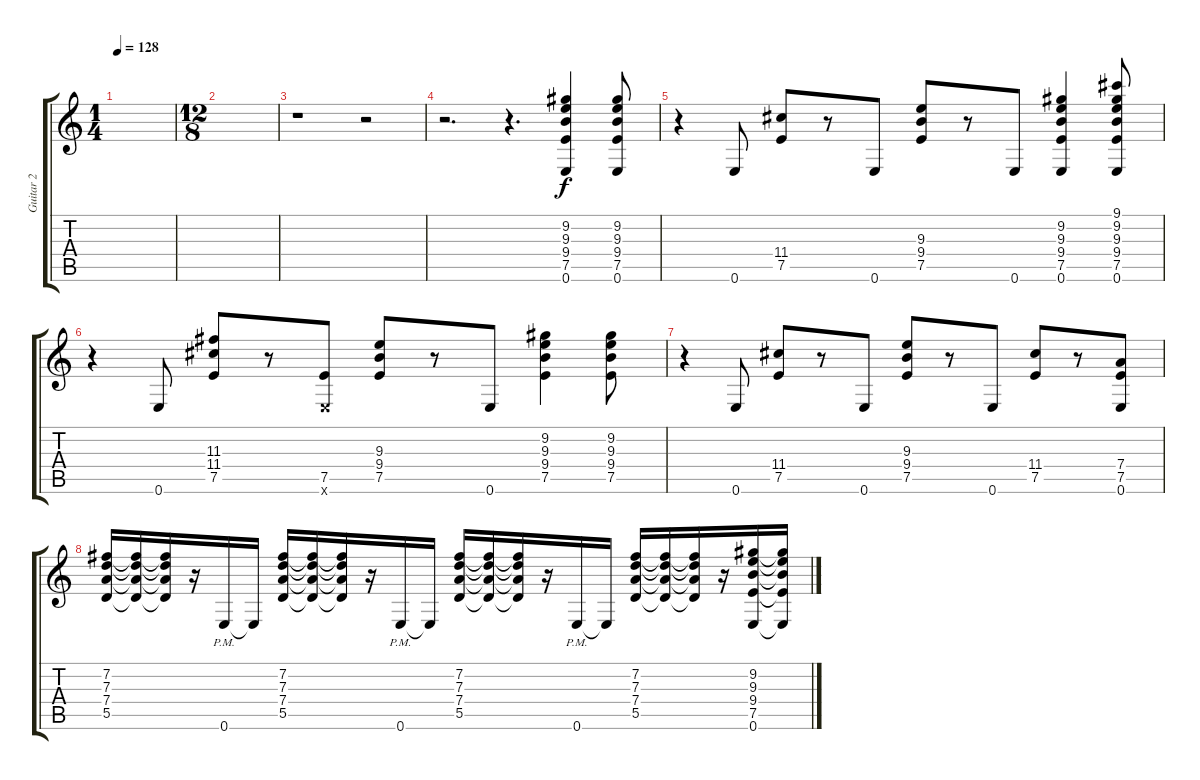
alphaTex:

\track ("Guitar 2" "Guitar 2") {instrument overdrivenguitar}
\staff {score tabs}
\tuning (E4 B3 G3 D3 A2 E2) {hide}
\ts (1 4)
\tempo 128
\clef g2
\ks c
|
\ts (12 8)
|
r.1 r.2 |
r.2{d} r.4{d} (9.2 9.3 9.4 7.5 0.6).4 (9.2 9.3 9.4 7.5 0.6).8 |
r.4 0.6.8 (11.4 7.5).8 r.8 0.6.8 (9.3 9.4 7.5).8 r.8 0.6.8 (9.2 9.3 9.4 7.5 0.6).4 (9.1 9.2 9.3 9.4 7.5 0.6).8 |
r.4 0.6.8 (11.3 11.4 7.5).8 r.8 (7.5 0.6{x}).8 (9.3 9.4 7.5).8 r.8 0.6.8 (9.2 9.3 9.4 7.5).4 (9.2 9.3 9.4 7.5).8 |
r.4 0.6.8 (11.4 7.5).8 r.8 0.6.8 (9.3 9.4 7.5).8 r.8 0.6.8 (11.4 7.5).8 r.8 (7.4 7.5 0.6).8 |
(7.2 7.3 7.4 5.5).16 (7.2{t} 7.3{t} 7.4{t} 5.5{t}).16 (7.2{t} 7.3{t} 7.4{t} 5.5{t}).16 r.16 0.6{pm}.16 0.6{t}.16 (7.2 7.3 7.4 5.5).16 (7.2{t} 7.3{t} 7.4{t} 5.5{t}).16 (7.2{t} 7.3{t} 7.4{t} 5.5{t}).16 r.16 0.6{pm}.16 0.6{t}.16 (7.2 7.3 7.4 5.5).16 (7.2{t} 7.3{t} 7.4{t} 5.5{t}).16 (7.2{t} 7.3{t} 7.4{t} 5.5{t}).16 r.16 0.6{pm}.16 0.6{t}.16 (7.2 7.3 7.4 5.5).16 (7.2{t} 7.3{t} 7.4{t} 5.5{t}).16 (7.2{t} 7.3{t} 7.4{t} 5.5{t}).16 r.16 (9.2 9.3 9.4 7.5 0.6).16 (9.2{t} 9.3{t} 9.4{t} 7.5{t} 0.6{t}).16
